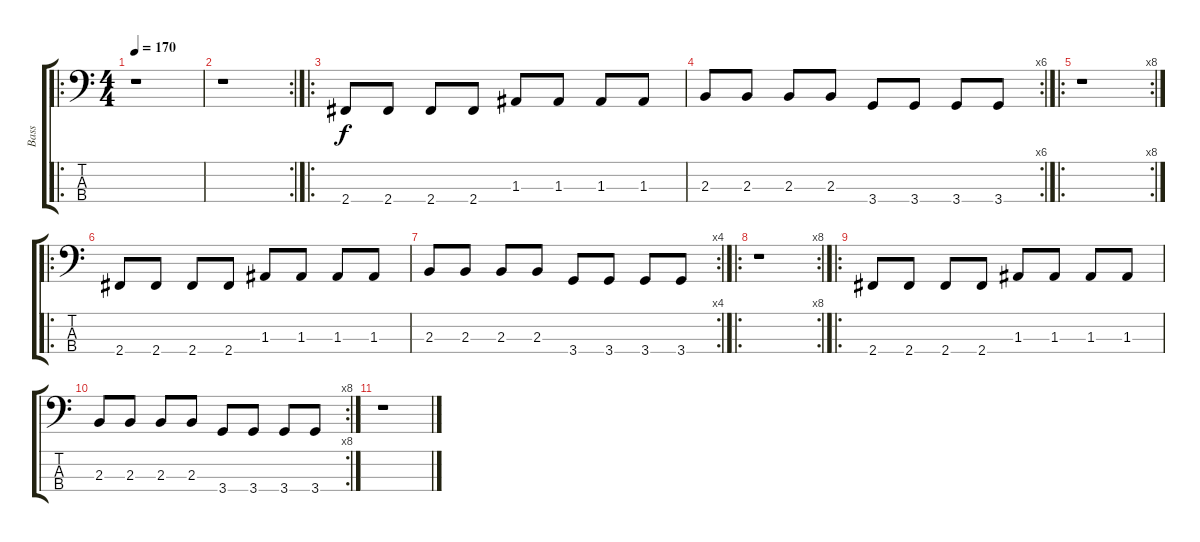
\track ("Bass" "Bass") {instrument electricbassfinger}
\staff {score tabs}
\tuning (G2 D2 A1 E1) {hide}
\ro
\ts (4 4)
\tempo 170
\clef f4
\ks c
r.1{dy f instrument electricbassfinger} |
\rc 2
r.1 |
\ro
2.4.8 2.4.8 2.4.8 2.4.8 1.3.8 1.3.8 1.3.8 1.3.8 |
\rc 6
2.3.8 2.3.8 2.3.8 2.3.8 3.4.8 3.4.8 3.4.8 3.4.8 |
\ro
\rc 8
r.1 |
\ro
2.4.8 2.4.8 2.4.8 2.4.8 1.3.8 1.3.8 1.3.8 1.3.8 |
\rc 4
2.3.8 2.3.8 2.3.8 2.3.8 3.4.8 3.4.8 3.4.8 3.4.8 |
\ro
\rc 8
r.1 |
\ro
2.4.8 2.4.8 2.4.8 2.4.8 1.3.8 1.3.8 1.3.8 1.3.8 |
\rc 8
2.3.8 2.3.8 2.3.8 2.3.8 3.4.8 3.4.8 3.4.8 3.4.8 |
r.1
